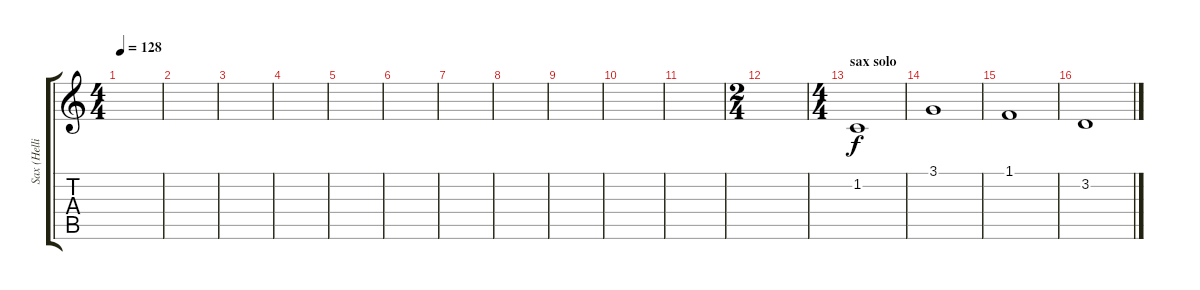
\track ("Sax (Helliwell)" "Sax (Helli") {instrument altosax}
\staff {score tabs}
\tuning (E4 B3 G3 D3 A2 E2) {hide}
\ts (4 4)
\tempo 128
\clef g2
\ks c
|
|
|
|
|
|
|
|
|
|
|
\ts (2 4)
|
\ts (4 4)
\section ("" "sax solo")
1.2.1 |
3.1.1 |
1.1.1 |
3.2.1
